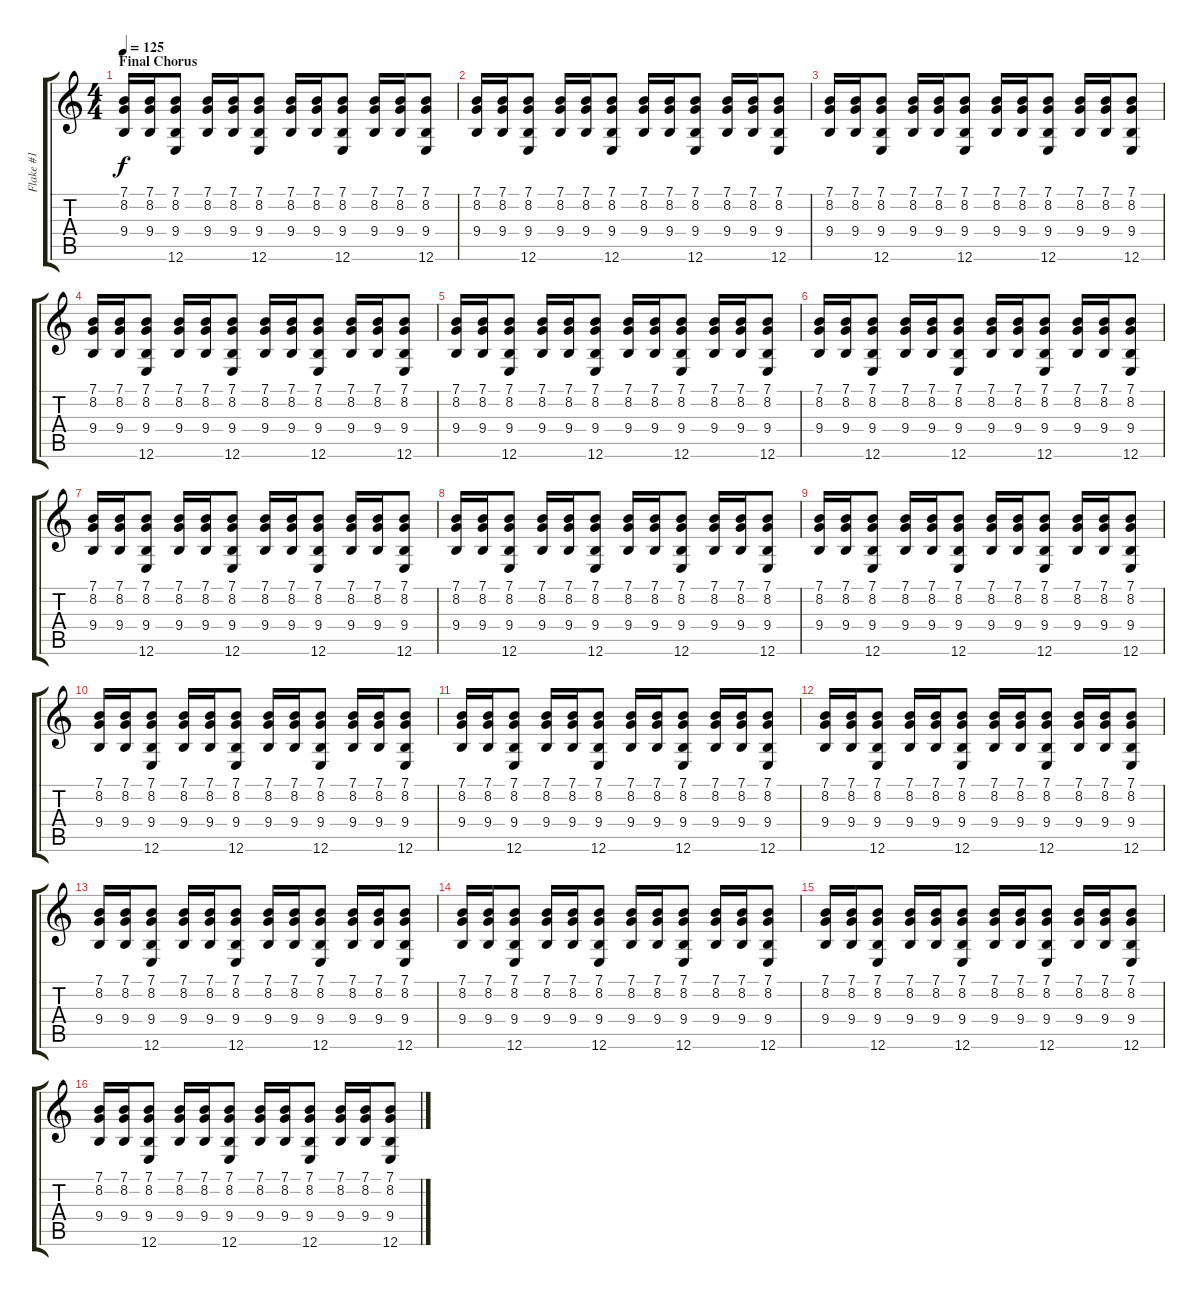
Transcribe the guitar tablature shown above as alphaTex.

\track ("Flake #1" "Flake #1") {instrument fx1rain}
\staff {score tabs}
\tuning (E4 B3 G3 D3 A2 E2) {hide}
\ts (4 4)
\section ("" "Final Chorus")
\tempo 125
\clef g2
\ks c
(7.1 8.2 9.4).16{dy f} (7.1 8.2 9.4).16 (7.1 8.2 9.4 12.6).8 (7.1 8.2 9.4).16 (7.1 8.2 9.4).16 (7.1 8.2 9.4 12.6).8 (7.1 8.2 9.4).16 (7.1 8.2 9.4).16 (7.1 8.2 9.4 12.6).8 (7.1 8.2 9.4).16 (7.1 8.2 9.4).16 (7.1 8.2 9.4 12.6).8 |
(7.1 8.2 9.4).16 (7.1 8.2 9.4).16 (7.1 8.2 9.4 12.6).8 (7.1 8.2 9.4).16 (7.1 8.2 9.4).16 (7.1 8.2 9.4 12.6).8 (7.1 8.2 9.4).16 (7.1 8.2 9.4).16 (7.1 8.2 9.4 12.6).8 (7.1 8.2 9.4).16 (7.1 8.2 9.4).16 (7.1 8.2 9.4 12.6).8 |
(7.1 8.2 9.4).16 (7.1 8.2 9.4).16 (7.1 8.2 9.4 12.6).8 (7.1 8.2 9.4).16 (7.1 8.2 9.4).16 (7.1 8.2 9.4 12.6).8 (7.1 8.2 9.4).16 (7.1 8.2 9.4).16 (7.1 8.2 9.4 12.6).8 (7.1 8.2 9.4).16 (7.1 8.2 9.4).16 (7.1 8.2 9.4 12.6).8 |
(7.1 8.2 9.4).16 (7.1 8.2 9.4).16 (7.1 8.2 9.4 12.6).8 (7.1 8.2 9.4).16 (7.1 8.2 9.4).16 (7.1 8.2 9.4 12.6).8 (7.1 8.2 9.4).16 (7.1 8.2 9.4).16 (7.1 8.2 9.4 12.6).8 (7.1 8.2 9.4).16 (7.1 8.2 9.4).16 (7.1 8.2 9.4 12.6).8 |
(7.1 8.2 9.4).16 (7.1 8.2 9.4).16 (7.1 8.2 9.4 12.6).8 (7.1 8.2 9.4).16 (7.1 8.2 9.4).16 (7.1 8.2 9.4 12.6).8 (7.1 8.2 9.4).16 (7.1 8.2 9.4).16 (7.1 8.2 9.4 12.6).8 (7.1 8.2 9.4).16 (7.1 8.2 9.4).16 (7.1 8.2 9.4 12.6).8 |
(7.1 8.2 9.4).16 (7.1 8.2 9.4).16 (7.1 8.2 9.4 12.6).8 (7.1 8.2 9.4).16 (7.1 8.2 9.4).16 (7.1 8.2 9.4 12.6).8 (7.1 8.2 9.4).16 (7.1 8.2 9.4).16 (7.1 8.2 9.4 12.6).8 (7.1 8.2 9.4).16 (7.1 8.2 9.4).16 (7.1 8.2 9.4 12.6).8 |
(7.1 8.2 9.4).16 (7.1 8.2 9.4).16 (7.1 8.2 9.4 12.6).8 (7.1 8.2 9.4).16 (7.1 8.2 9.4).16 (7.1 8.2 9.4 12.6).8 (7.1 8.2 9.4).16 (7.1 8.2 9.4).16 (7.1 8.2 9.4 12.6).8 (7.1 8.2 9.4).16 (7.1 8.2 9.4).16 (7.1 8.2 9.4 12.6).8 |
(7.1 8.2 9.4).16 (7.1 8.2 9.4).16 (7.1 8.2 9.4 12.6).8 (7.1 8.2 9.4).16 (7.1 8.2 9.4).16 (7.1 8.2 9.4 12.6).8 (7.1 8.2 9.4).16 (7.1 8.2 9.4).16 (7.1 8.2 9.4 12.6).8 (7.1 8.2 9.4).16 (7.1 8.2 9.4).16 (7.1 8.2 9.4 12.6).8 |
(7.1 8.2 9.4).16 (7.1 8.2 9.4).16 (7.1 8.2 9.4 12.6).8 (7.1 8.2 9.4).16 (7.1 8.2 9.4).16 (7.1 8.2 9.4 12.6).8 (7.1 8.2 9.4).16 (7.1 8.2 9.4).16 (7.1 8.2 9.4 12.6).8 (7.1 8.2 9.4).16 (7.1 8.2 9.4).16 (7.1 8.2 9.4 12.6).8 |
(7.1 8.2 9.4).16 (7.1 8.2 9.4).16 (7.1 8.2 9.4 12.6).8 (7.1 8.2 9.4).16 (7.1 8.2 9.4).16 (7.1 8.2 9.4 12.6).8 (7.1 8.2 9.4).16 (7.1 8.2 9.4).16 (7.1 8.2 9.4 12.6).8 (7.1 8.2 9.4).16 (7.1 8.2 9.4).16 (7.1 8.2 9.4 12.6).8 |
(7.1 8.2 9.4).16 (7.1 8.2 9.4).16 (7.1 8.2 9.4 12.6).8 (7.1 8.2 9.4).16 (7.1 8.2 9.4).16 (7.1 8.2 9.4 12.6).8 (7.1 8.2 9.4).16 (7.1 8.2 9.4).16 (7.1 8.2 9.4 12.6).8 (7.1 8.2 9.4).16 (7.1 8.2 9.4).16 (7.1 8.2 9.4 12.6).8 |
(7.1 8.2 9.4).16 (7.1 8.2 9.4).16 (7.1 8.2 9.4 12.6).8 (7.1 8.2 9.4).16 (7.1 8.2 9.4).16 (7.1 8.2 9.4 12.6).8 (7.1 8.2 9.4).16 (7.1 8.2 9.4).16 (7.1 8.2 9.4 12.6).8 (7.1 8.2 9.4).16 (7.1 8.2 9.4).16 (7.1 8.2 9.4 12.6).8 |
(7.1 8.2 9.4).16 (7.1 8.2 9.4).16 (7.1 8.2 9.4 12.6).8 (7.1 8.2 9.4).16 (7.1 8.2 9.4).16 (7.1 8.2 9.4 12.6).8 (7.1 8.2 9.4).16 (7.1 8.2 9.4).16 (7.1 8.2 9.4 12.6).8 (7.1 8.2 9.4).16 (7.1 8.2 9.4).16 (7.1 8.2 9.4 12.6).8 |
(7.1 8.2 9.4).16 (7.1 8.2 9.4).16 (7.1 8.2 9.4 12.6).8 (7.1 8.2 9.4).16 (7.1 8.2 9.4).16 (7.1 8.2 9.4 12.6).8 (7.1 8.2 9.4).16 (7.1 8.2 9.4).16 (7.1 8.2 9.4 12.6).8 (7.1 8.2 9.4).16 (7.1 8.2 9.4).16 (7.1 8.2 9.4 12.6).8 |
(7.1 8.2 9.4).16 (7.1 8.2 9.4).16 (7.1 8.2 9.4 12.6).8 (7.1 8.2 9.4).16 (7.1 8.2 9.4).16 (7.1 8.2 9.4 12.6).8 (7.1 8.2 9.4).16 (7.1 8.2 9.4).16 (7.1 8.2 9.4 12.6).8 (7.1 8.2 9.4).16 (7.1 8.2 9.4).16 (7.1 8.2 9.4 12.6).8 |
(7.1 8.2 9.4).16 (7.1 8.2 9.4).16 (7.1 8.2 9.4 12.6).8 (7.1 8.2 9.4).16 (7.1 8.2 9.4).16 (7.1 8.2 9.4 12.6).8 (7.1 8.2 9.4).16 (7.1 8.2 9.4).16 (7.1 8.2 9.4 12.6).8 (7.1 8.2 9.4).16 (7.1 8.2 9.4).16 (7.1 8.2 9.4 12.6).8
